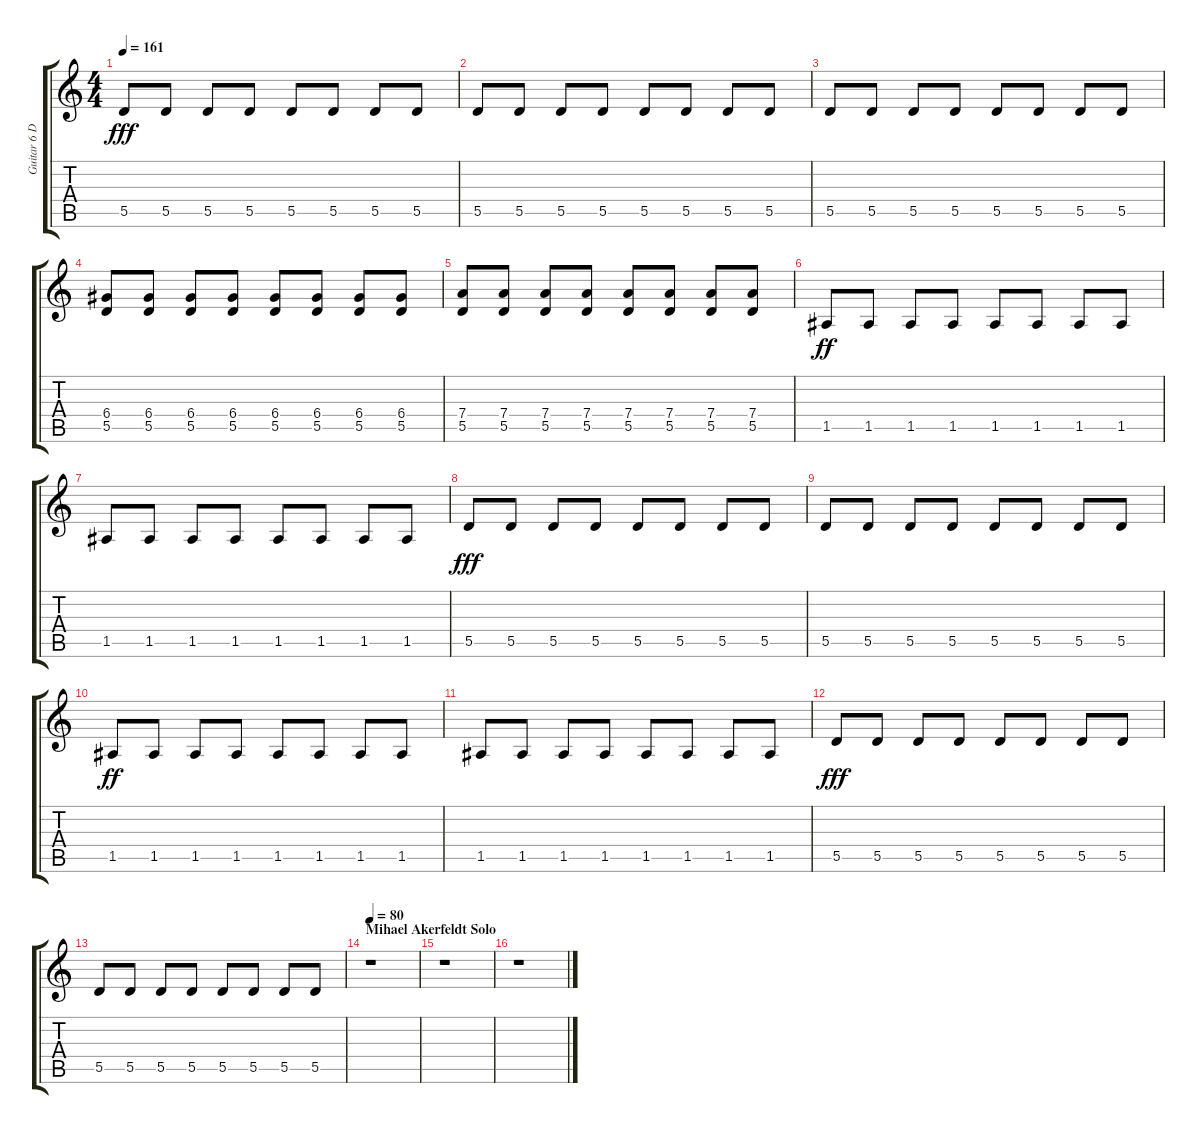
\track ("Guitar 6 Drop D" "Guitar 6 D") {instrument overdrivenguitar}
\staff {score tabs}
\tuning (E4 B3 G3 D3 A2 D2) {hide}
\ts (4 4)
\tempo 161
\clef g2
\ks c
5.5.8{dy fff} 5.5.8 5.5.8 5.5.8 5.5.8 5.5.8 5.5.8 5.5.8 |
5.5.8 5.5.8 5.5.8 5.5.8 5.5.8 5.5.8 5.5.8 5.5.8 |
5.5.8 5.5.8 5.5.8 5.5.8 5.5.8 5.5.8 5.5.8 5.5.8 |
(6.4 5.5).8 (6.4 5.5).8 (6.4 5.5).8 (6.4 5.5).8 (6.4 5.5).8 (6.4 5.5).8 (6.4 5.5).8 (6.4 5.5).8 |
(7.4 5.5).8 (7.4 5.5).8 (7.4 5.5).8 (7.4 5.5).8 (7.4 5.5).8 (7.4 5.5).8 (7.4 5.5).8 (7.4 5.5).8 |
1.5.8{dy ff} 1.5.8 1.5.8 1.5.8 1.5.8 1.5.8 1.5.8 1.5.8 |
1.5.8 1.5.8 1.5.8 1.5.8 1.5.8 1.5.8 1.5.8 1.5.8 |
5.5.8{dy fff} 5.5.8 5.5.8 5.5.8 5.5.8 5.5.8 5.5.8 5.5.8 |
5.5.8 5.5.8 5.5.8 5.5.8 5.5.8 5.5.8 5.5.8 5.5.8 |
1.5.8{dy ff} 1.5.8 1.5.8 1.5.8 1.5.8 1.5.8 1.5.8 1.5.8 |
1.5.8 1.5.8 1.5.8 1.5.8 1.5.8 1.5.8 1.5.8 1.5.8 |
5.5.8{dy fff} 5.5.8 5.5.8 5.5.8 5.5.8 5.5.8 5.5.8 5.5.8 |
5.5.8 5.5.8 5.5.8 5.5.8 5.5.8 5.5.8 5.5.8 5.5.8 |
\section ("" "Mihael Akerfeldt Solo")
\tempo 80
r.1 |
r.1 |
r.1
